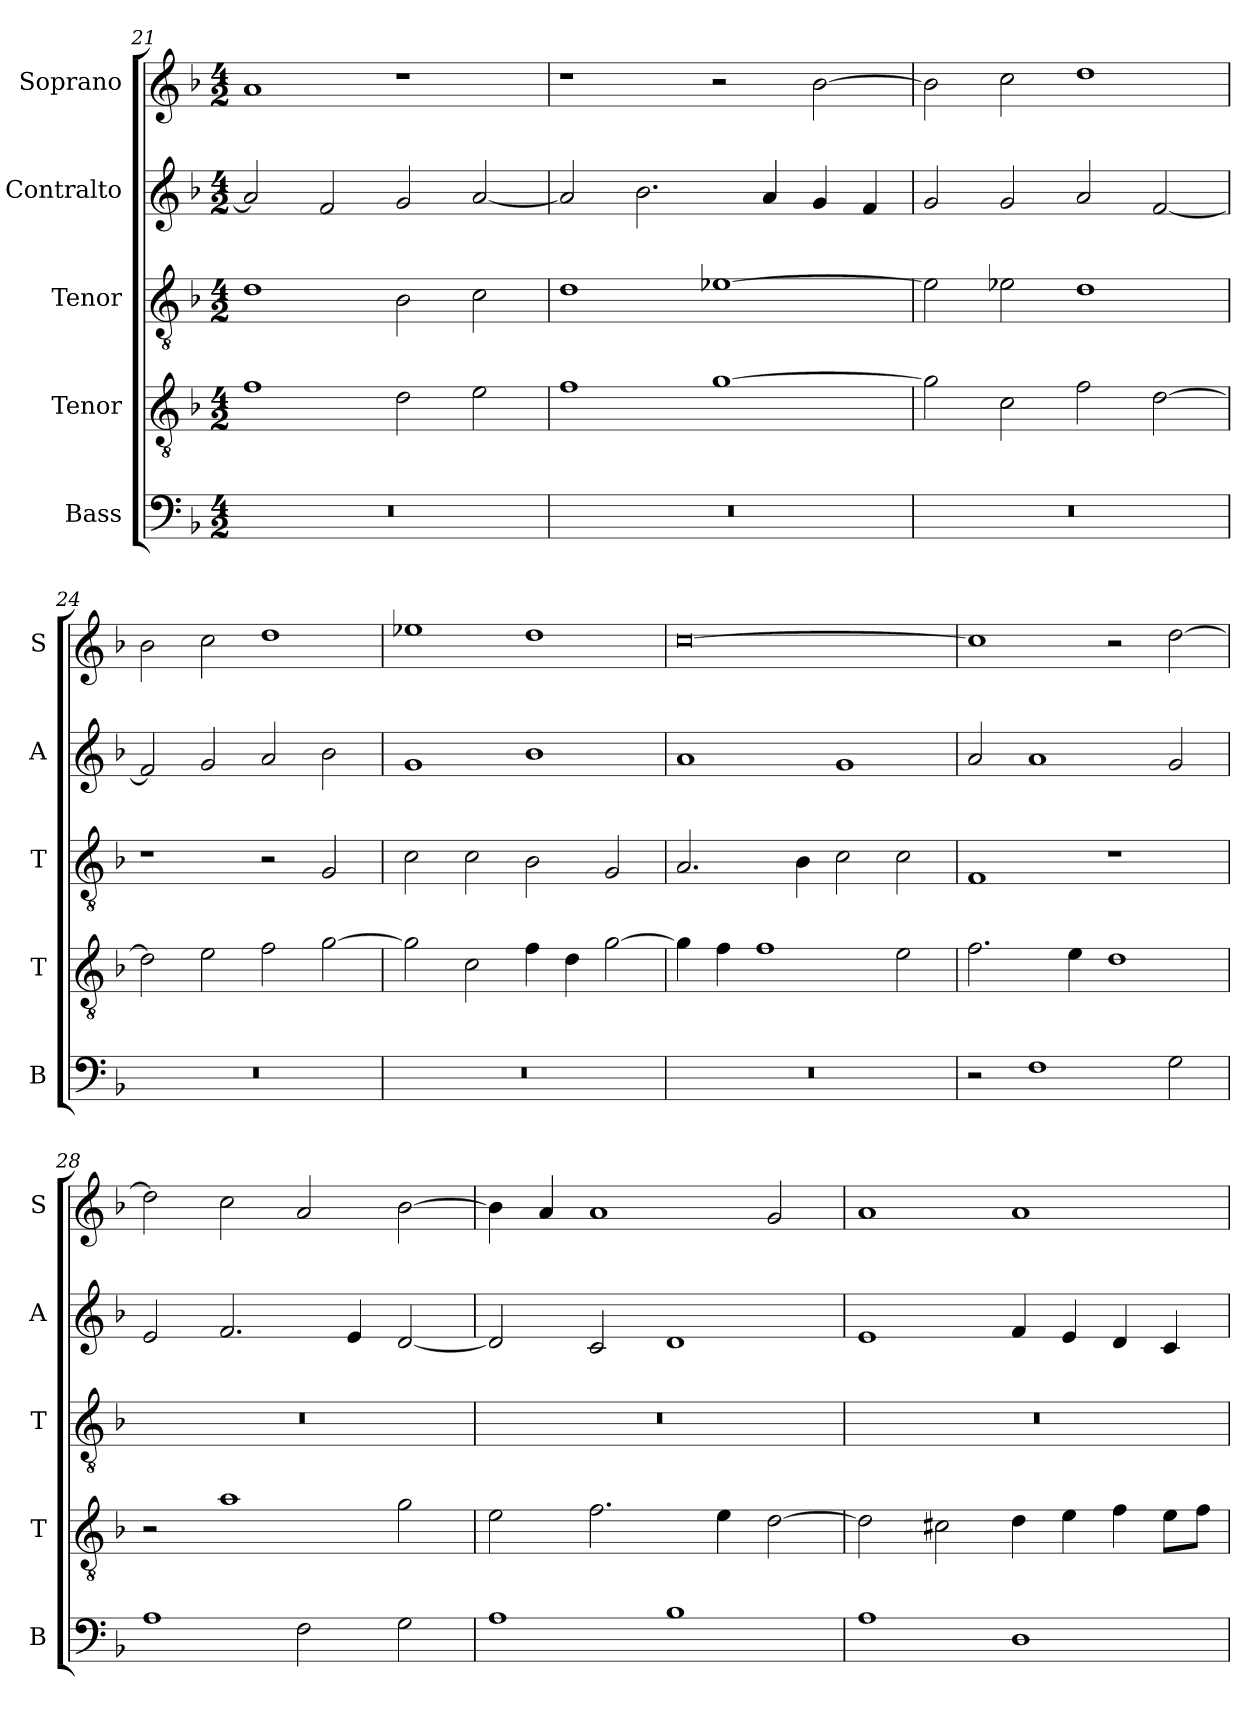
**kern	**kern	**kern	**kern	**kern
*part5	*part4	*part3	*part2	*part1
*staff5	*staff4	*staff3	*staff2	*staff1
*I"Bass	*I"Tenor	*I"Tenor	*I"Contralto	*I"Soprano
*I'B	*I'T	*I'T	*I'A	*I'S
*clefF4	*clefGv2	*clefGv2	*clefG2	*clefG2
*k[b-]	*k[b-]	*k[b-]	*k[b-]	*k[b-]
*G:dor	*G:dor	*G:dor	*G:dor	*G:dor
*M4/2	*M4/2	*M4/2	*M4/2	*M4/2
=21	=21	=21	=21	=21
0r	1f	1d	2a]	1a
.	.	.	2f	.
.	2d	2B-	2g	1r
.	2e	2c	[2a	.
=22	=22	=22	=22	=22
0r	1f	1d	2a]	1r
.	.	.	2.b-	.
.	[1g	[1e-X	.	2r
.	.	.	4a	.
.	.	.	4g	[2b-
.	.	.	4f	.
=23	=23	=23	=23	=23
0r	2g]	2e-]	2g	2b-]
.	2c	2e-X	2g	2cc
.	2f	1d	2a	1dd
.	[2d	.	[2f	.
=24	=24	=24	=24	=24
0r	2d]	1r	2f]	2b-
.	2e	.	2g	2cc
.	2f	2r	2a	1dd
.	[2g	2G	2b-	.
=25	=25	=25	=25	=25
0r	2g]	2c	1g	1ee-X
.	2c	2c	.	.
.	4f	2B-	1b-	1dd
.	4d	.	.	.
.	[2g	2G	.	.
=26	=26	=26	=26	=26
0r	4g]	2.A	1a	[0cc
.	4f	.	.	.
.	1f	.	.	.
.	.	4B-	.	.
.	.	2c	1g	.
.	2e	2c	.	.
=27	=27	=27	=27	=27
2r	2.f	1F	2a	1cc]
1F	.	.	1a	.
.	4e	.	.	.
.	1d	1r	.	2r
2G	.	.	2g	[2dd
=28	=28	=28	=28	=28
1A	2r	0r	2e	2dd]
.	1a	.	2.f	2cc
2F	.	.	.	2a
.	.	.	4e	.
2G	2g	.	[2d	[2b-
=29	=29	=29	=29	=29
1A	2e	0r	2d]	4b-]
.	.	.	.	4a
.	2.f	.	2c	1a
1B-	.	.	1d	.
.	4e	.	.	.
.	[2d	.	.	2g
=30	=30	=30	=30	=30
1A	2d]	0r	1e	1a
.	2c#X	.	.	.
1D	4d	.	4f	1a
.	4e	.	4e	.
.	4f	.	4d	.
.	8e\L	.	4c	.
.	8f\J	.	.	.
=	=	=	=	=
*-	*-	*-	*-	*-
